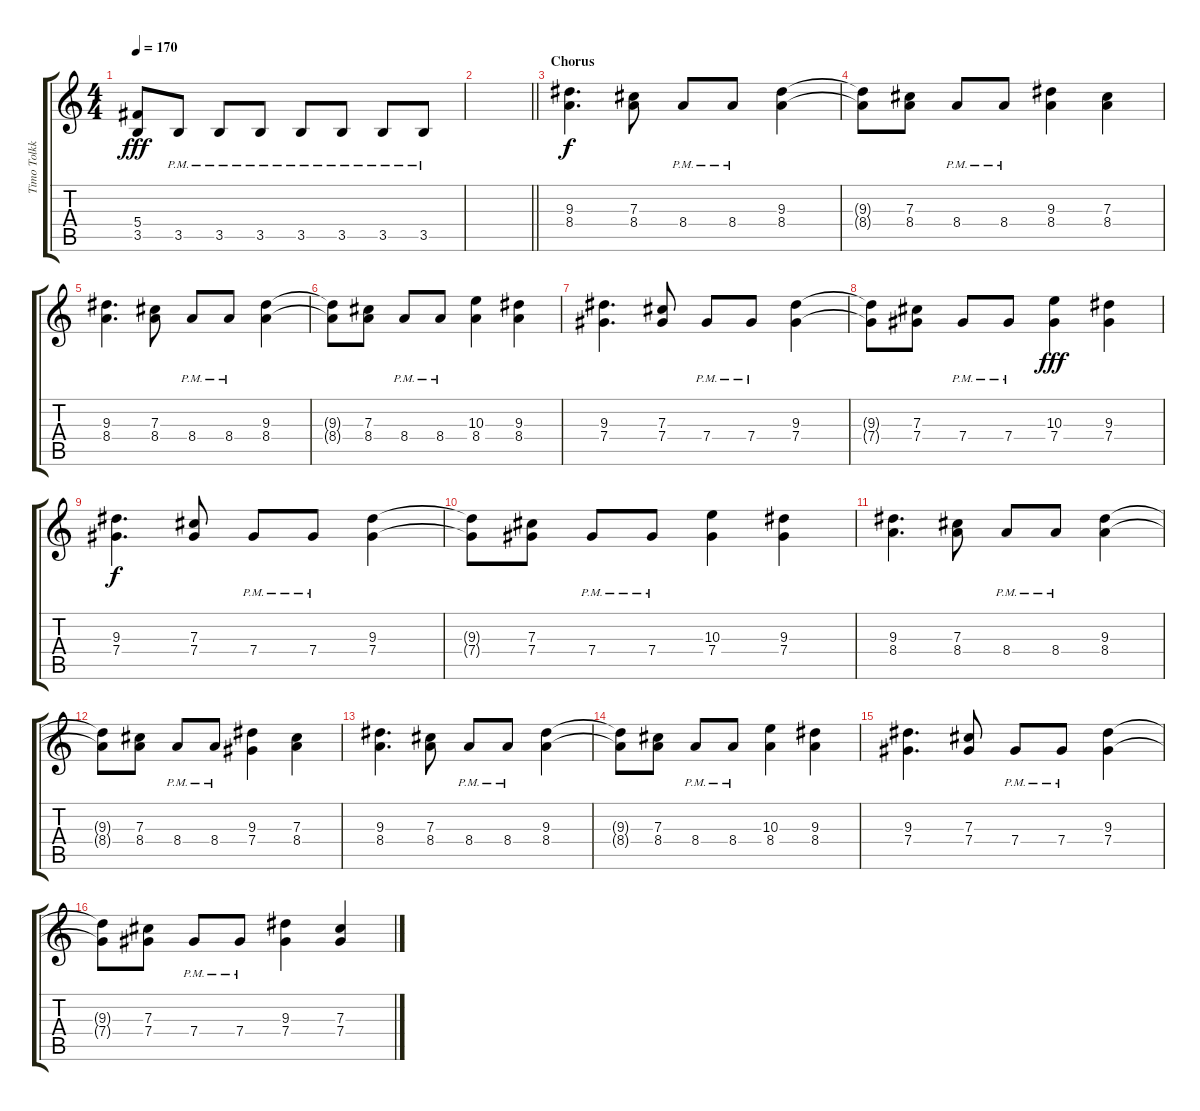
\track ("Timo Tolkki" "Timo Tolkk") {instrument distortionguitar}
\staff {score tabs}
\tuning (Eb4 Bb3 Gb3 Db3 Ab2 Eb2) {hide}
\ts (4 4)
\tempo 170
\clef g2
\ks c
(5.4 3.5).8{dy fff} 3.5{pm}.8 3.5{pm}.8 3.5{pm}.8 3.5{pm}.8 3.5{pm}.8 3.5{pm}.8 3.5{pm}.8 |
\barLineRight lightlight
|
\section ("" "Chorus")
(9.3 8.4).4{d dy f} (7.3 8.4).8 8.4{pm}.8 8.4{pm}.8 (9.3 8.4).4 |
(9.3{t} 8.4{t}).8 (7.3 8.4).8 8.4{pm}.8 8.4{pm}.8 (9.3 8.4).4 (7.3 8.4).4 |
(9.3 8.4).4{d} (7.3 8.4).8 8.4{pm}.8 8.4{pm}.8 (9.3 8.4).4 |
(9.3{t} 8.4{t}).8 (7.3 8.4).8 8.4{pm}.8 8.4{pm}.8 (10.3 8.4).4 (9.3 8.4).4 |
(9.3 7.4).4{d} (7.3 7.4).8 7.4{pm}.8 7.4{pm}.8 (9.3 7.4).4 |
(9.3{t} 7.4{t}).8 (7.3 7.4).8 7.4{pm}.8 7.4{pm}.8 (10.3 7.4).4{dy fff} (9.3 7.4).4 |
(9.3 7.4).4{d dy f} (7.3 7.4).8 7.4{pm}.8 7.4{pm}.8 (9.3 7.4).4 |
(9.3{t} 7.4{t}).8 (7.3 7.4).8 7.4{pm}.8 7.4{pm}.8 (10.3 7.4).4 (9.3 7.4).4 |
(9.3 8.4).4{d} (7.3 8.4).8 8.4{pm}.8 8.4{pm}.8 (9.3 8.4).4 |
(9.3{t} 8.4{t}).8 (7.3 8.4).8 8.4{pm}.8 8.4{pm}.8 (9.3 7.4).4 (7.3 8.4).4 |
(9.3 8.4).4{d} (7.3 8.4).8 8.4{pm}.8 8.4{pm}.8 (9.3 8.4).4 |
(9.3{t} 8.4{t}).8 (7.3 8.4).8 8.4{pm}.8 8.4{pm}.8 (10.3 8.4).4 (9.3 8.4).4 |
(9.3 7.4).4{d} (7.3 7.4).8 7.4{pm}.8 7.4{pm}.8 (9.3 7.4).4 |
(9.3{t} 7.4{t}).8 (7.3 7.4).8 7.4{pm}.8 7.4{pm}.8 (9.3 7.4).4 (7.3 7.4).4
